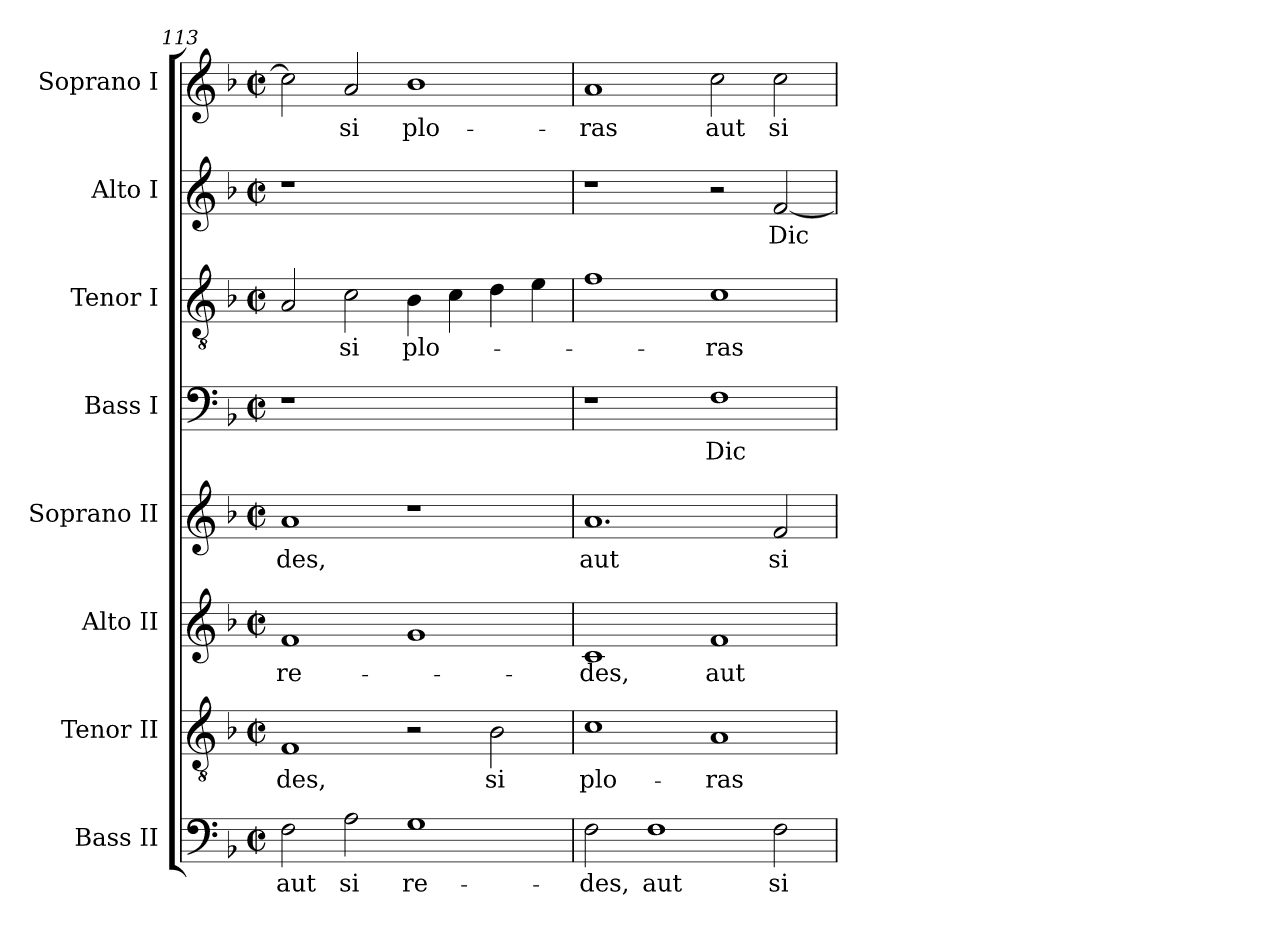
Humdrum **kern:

**kern	**text	**kern	**text	**kern	**text	**kern	**text	**kern	**text	**kern	**text	**kern	**text	**kern	**text
*part8	*part8	*part7	*part7	*part6	*part6	*part5	*part5	*part4	*part4	*part3	*part3	*part2	*part2	*part1	*part1
*staff8	*staff8	*staff7	*staff7	*staff6	*staff6	*staff5	*staff5	*staff4	*staff4	*staff3	*staff3	*staff2	*staff2	*staff1	*staff1
*I"Bass II	*	*I"Tenor II	*	*I"Alto II	*	*I"Soprano II	*	*I"Bass I	*	*I"Tenor I	*	*I"Alto I	*	*I"Soprano I	*
*I'B. II	*	*I'T. II	*	*I'A. II	*	*	*	*I'B. I	*	*I'T. I	*	*I'A. I	*	*	*
*clefF4	*	*clefGv2	*	*clefG2	*	*clefG2	*	*clefF4	*	*clefGv2	*	*clefG2	*	*clefG2	*
*	*	*ITrd7c12	*	*	*	*	*	*	*	*ITrd7c12	*	*	*	*	*
*k[b-]	*	*k[b-]	*	*k[b-]	*	*k[b-]	*	*k[b-]	*	*k[b-]	*	*k[b-]	*	*k[b-]	*
*F:	*	*F:	*	*F:	*	*F:	*	*F:	*	*F:	*	*F:	*	*F:	*
*M2/2	*	*M2/2	*	*M2/2	*	*M2/2	*	*M2/2	*	*M2/2	*	*M2/2	*	*M2/2	*
*met(c|)	*	*met(c|)	*	*met(c|)	*	*met(c|)	*	*met(c|)	*	*met(c|)	*	*met(c|)	*	*met(c|)	*
=113	=113	=113	=113	=113	=113	=113	=113	=113	=113	=113	=113	=113	=113	=113	=113
!	!LO:LY:b:color=#000000	!	!	!	!	!	!	!	!	!	!	!	!	!	!
!	!	!	!LO:LY:b:color=#000000	!	!	!	!	!	!	!	!	!	!	!	!
!	!	!	!	!	!LO:LY:b:color=#000000	!	!	!	!	!	!	!	!	!	!
!	!	!	!	!	!	!	!LO:LY:b:color=#000000	!LO:N:vis=1	!	!	!	!LO:N:vis=1	!	!	!
2Fi\	aut	1FFi	-des,	1fi	re-	1ai	-des,	1r	.	2AAi/	.	1r	.	2cci\]	.
!	!LO:LY:b:color=#000000	!	!	!	!	!	!	!	!	!	!	!	!	!	!
!	!	!	!	!	!	!	!	!	!	!	!LO:LY:b:color=#000000	!	!	!	!
!	!	!	!	!	!	!	!	!	!	!	!	!	!	!	!LO:LY:b:color=#000000
2Ai\	si	.	.	.	.	.	.	.	.	2Ci\	si	.	.	2ai/	si
!	!LO:LY:b:color=#000000	!	!	!	!	!	!	!	!	!	!	!	!	!	!
!	!	!	!	!	!	!	!	!	!	!	!LO:LY:b:color=#000000	!	!	!	!
!	!	!	!	!	!	!	!	!	!	!	!	!	!	!	!LO:LY:b:color=#000000
1Gi	re-	2r	.	1gi	.	1r	.	1ryy	.	4BB-i\	plo-	1ryy	.	1b-i	plo-
.	.	.	.	.	.	.	.	.	.	4Ci\	.	.	.	.	.
!	!	!	!LO:LY:b:color=#000000	!	!	!	!	!	!	!	!	!	!	!	!
.	.	2BB-i\	si	.	.	.	.	.	.	4Di\	.	.	.	.	.
.	.	.	.	.	.	.	.	.	.	4Ei\	.	.	.	.	.
!!LO:PB:g=z
=114	=114	=114	=114	=114	=114	=114	=114	=114	=114	=114	=114	=114	=114	=114	=114
!	!LO:LY:b:color=#000000	!	!	!	!	!	!	!	!	!	!	!	!	!	!
!	!	!	!LO:LY:b:color=#000000	!	!	!	!	!	!	!	!	!	!	!	!
!	!	!	!	!	!LO:LY:b:color=#000000	!	!	!	!	!	!	!	!	!	!
!	!	!	!	!	!	!	!LO:LY:b:color=#000000	!	!	!	!	!	!	!	!
!	!	!	!	!	!	!	!	!	!	!	!	!	!	!	!LO:LY:b:color=#000000
2Fi\	-des,	1Ci	plo-	1ci	-des,	1.ai	aut	1r	.	1Fi	.	1r	.	1ai	-ras
!	!LO:LY:b:color=#000000	!	!	!	!	!	!	!	!	!	!	!	!	!	!
1Fi	aut	.	.	.	.	.	.	.	.	.	.	.	.	.	.
!	!	!	!LO:LY:b:color=#000000	!	!	!	!	!	!	!	!	!	!	!	!
!	!	!	!	!	!LO:LY:b:color=#000000	!	!	!	!	!	!	!	!	!	!
!	!	!	!	!	!	!	!	!	!LO:LY:b:color=#000000	!	!	!	!	!	!
!	!	!	!	!	!	!	!	!	!	!	!LO:LY:b:color=#000000	!	!	!	!
!	!	!	!	!	!	!	!	!	!	!	!	!	!	!	!LO:LY:b:color=#000000
.	.	1AAi	-ras	1fi	aut	.	.	1Fi	Dic	1Ci	-ras	2r	.	2cci\	aut
!	!LO:LY:b:color=#000000	!	!	!	!	!	!	!	!	!	!	!	!	!	!
!	!	!	!	!	!	!	!LO:LY:b:color=#000000	!	!	!	!	!	!	!	!
!	!	!	!	!	!	!	!	!	!	!	!	!	!LO:LY:b:color=#000000	!	!
!	!	!	!	!	!	!	!	!	!	!	!	!	!	!	!LO:LY:b:color=#000000
2Fi\	si	.	.	.	.	2fi/	si	.	.	.	.	[<2fi/	Dic	2cci\	si
=	=	=	=	=	=	=	=	=	=	=	=	=	=	=	=
*-	*-	*-	*-	*-	*-	*-	*-	*-	*-	*-	*-	*-	*-	*-	*-
